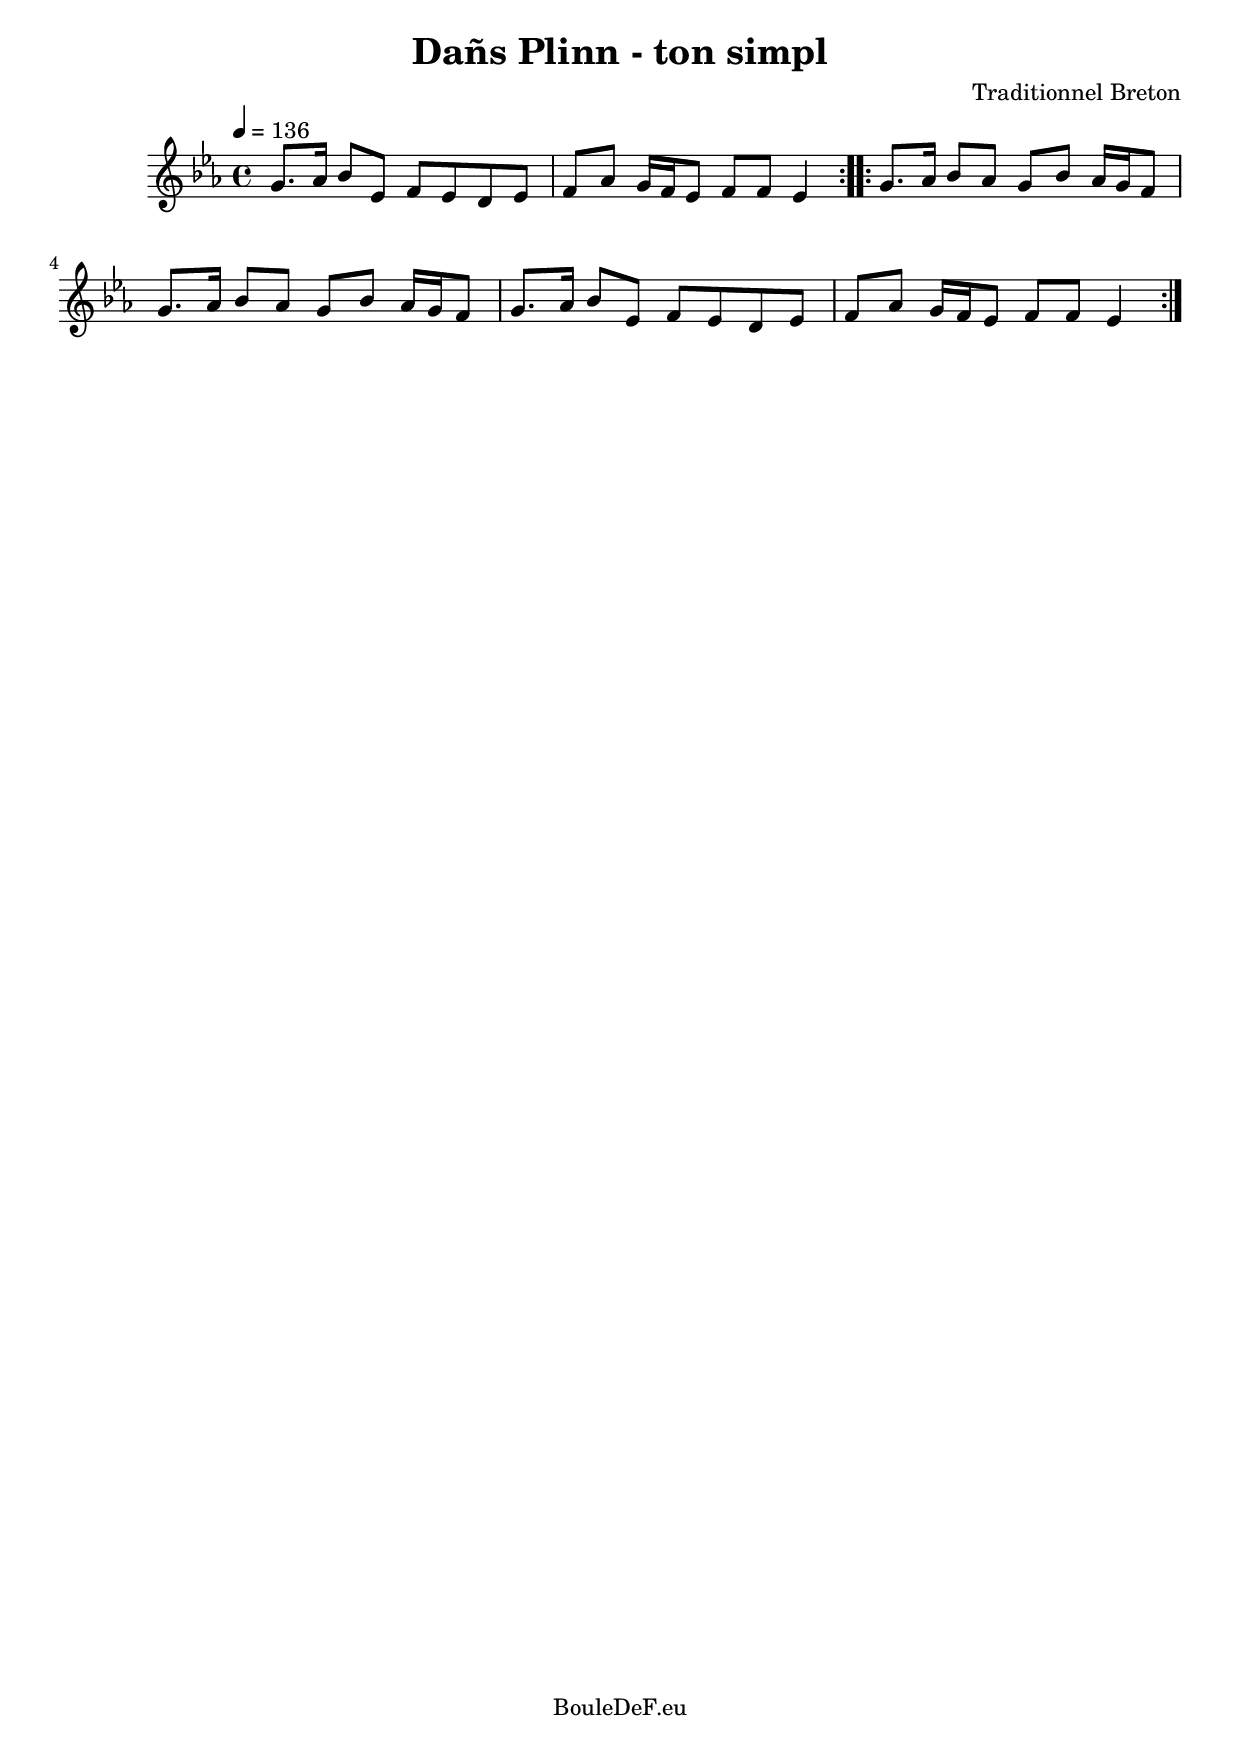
\version "2.16.2"
\include "italiano.ly"

\header {
	title = "Dañs Plinn - ton simpl"
	composer = "Traditionnel Breton"
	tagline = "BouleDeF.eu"
}

\score {
	\new Staff \relative sib {
		\clef "treble"
		\key mib \major
		\tempo 4 = 136
		\time 4/4

		\repeat volta 2 {
			| sol'8. lab16 sib8 mib, fa mib re mib
			| fa lab sol16 fa mib8 fa fa mib4
		}
		\repeat volta 2 {
			| sol8. lab16 sib8 lab sol sib lab16 sol fa8
			| sol8. lab16 sib8 lab sol sib lab16 sol fa8
			| sol8. lab16 sib8 mib, fa mib re mib
			| fa lab sol16 fa mib8 fa fa mib4
		}
	}
	\layout {}
}
